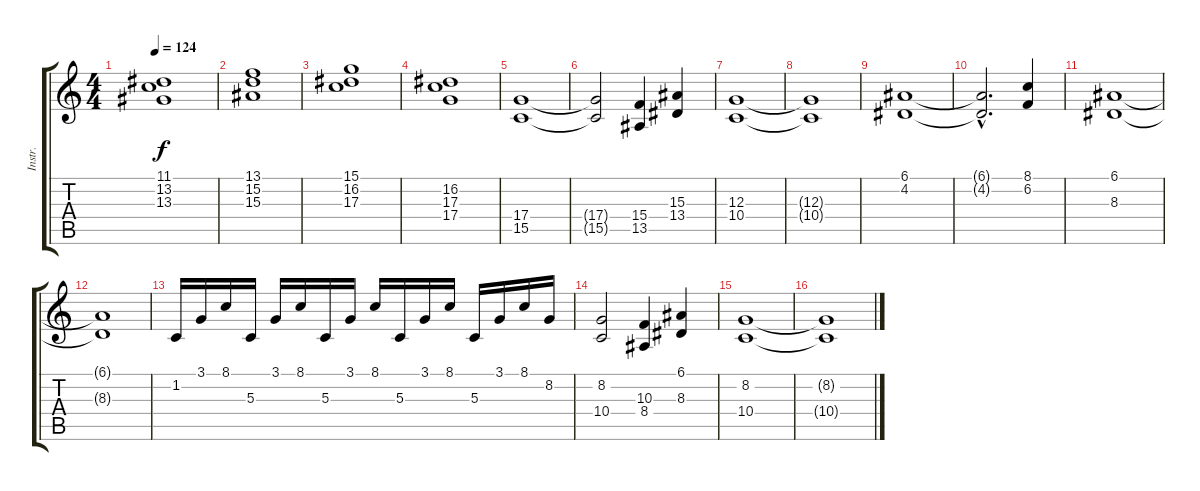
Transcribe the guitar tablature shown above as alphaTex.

\track ("Instr." "Instr.") {instrument lead2sawtooth}
\staff {score tabs}
\tuning (E4 B3 G3 D3 A2 E2) {hide}
\ts (4 4)
\tempo 124
\clef g2
\ks c
(11.1 13.2 13.3).1{dy f} |
(13.1 15.2 15.3).1 |
(15.1 16.2 17.3).1 |
(16.2 17.3 17.4).1 |
(17.4 15.5).1 |
(17.4{t} 15.5{t}).2 (15.4 13.5).4 (15.3 13.4).4 |
(12.3 10.4).1 |
(12.3{t} 10.4{t}).1 |
(6.1 4.2).1 |
(6.1{hac t} 4.2{hac t}).2{d} (8.1 6.2).4 |
(6.1 8.3).1 |
(6.1{t} 8.3{t}).1 |
1.2.16 3.1.16 8.1.16 5.3.16 3.1.16 8.1.16 5.3.16 3.1.16 8.1.16 5.3.16 3.1.16 8.1.16 5.3.16 3.1.16 8.1.16 8.2.16 |
(8.2 10.4).2 (10.3 8.4).4 (6.1 8.3).4 |
(8.2 10.4).1 |
(8.2{t} 10.4{t}).1
